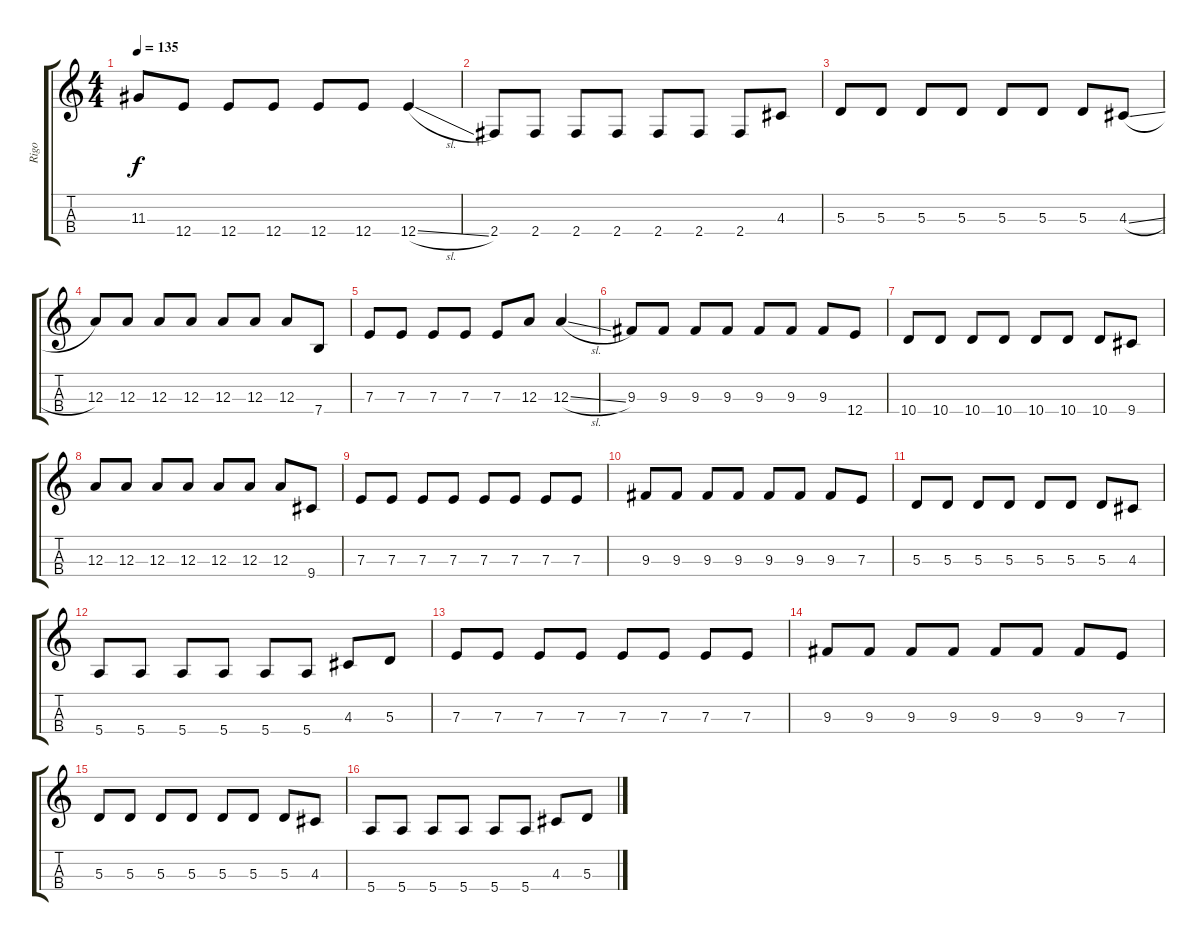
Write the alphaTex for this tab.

\track ("Rigo" "Rigo") {instrument electricbasspick}
\staff {score tabs}
\tuning (G3 D3 A2 E2) {hide}
\ts (4 4)
\tempo 135
\clef g2
\ks c
11.3.8{dy f} 12.4.8 12.4.8 12.4.8 12.4.8 12.4.8 12.4{sl}.4 |
2.4.8 2.4.8 2.4.8 2.4.8 2.4.8 2.4.8 2.4.8 4.3.8 |
5.3.8 5.3.8 5.3.8 5.3.8 5.3.8 5.3.8 5.3.8 4.3{sl}.8 |
12.3.8 12.3.8 12.3.8 12.3.8 12.3.8 12.3.8 12.3.8 7.4.8 |
7.3.8 7.3.8 7.3.8 7.3.8 7.3.8 12.3.8 12.3{sl}.4 |
9.3.8 9.3.8 9.3.8 9.3.8 9.3.8 9.3.8 9.3.8 12.4.8 |
10.4.8 10.4.8 10.4.8 10.4.8 10.4.8 10.4.8 10.4.8 9.4.8 |
12.3.8 12.3.8 12.3.8 12.3.8 12.3.8 12.3.8 12.3.8 9.4.8 |
7.3.8 7.3.8 7.3.8 7.3.8 7.3.8 7.3.8 7.3.8 7.3.8 |
9.3.8 9.3.8 9.3.8 9.3.8 9.3.8 9.3.8 9.3.8 7.3.8 |
5.3.8 5.3.8 5.3.8 5.3.8 5.3.8 5.3.8 5.3.8 4.3.8 |
5.4.8 5.4.8 5.4.8 5.4.8 5.4.8 5.4.8 4.3.8 5.3.8 |
7.3.8 7.3.8 7.3.8 7.3.8 7.3.8 7.3.8 7.3.8 7.3.8 |
9.3.8 9.3.8 9.3.8 9.3.8 9.3.8 9.3.8 9.3.8 7.3.8 |
5.3.8 5.3.8 5.3.8 5.3.8 5.3.8 5.3.8 5.3.8 4.3.8 |
5.4.8 5.4.8 5.4.8 5.4.8 5.4.8 5.4.8 4.3.8 5.3.8
